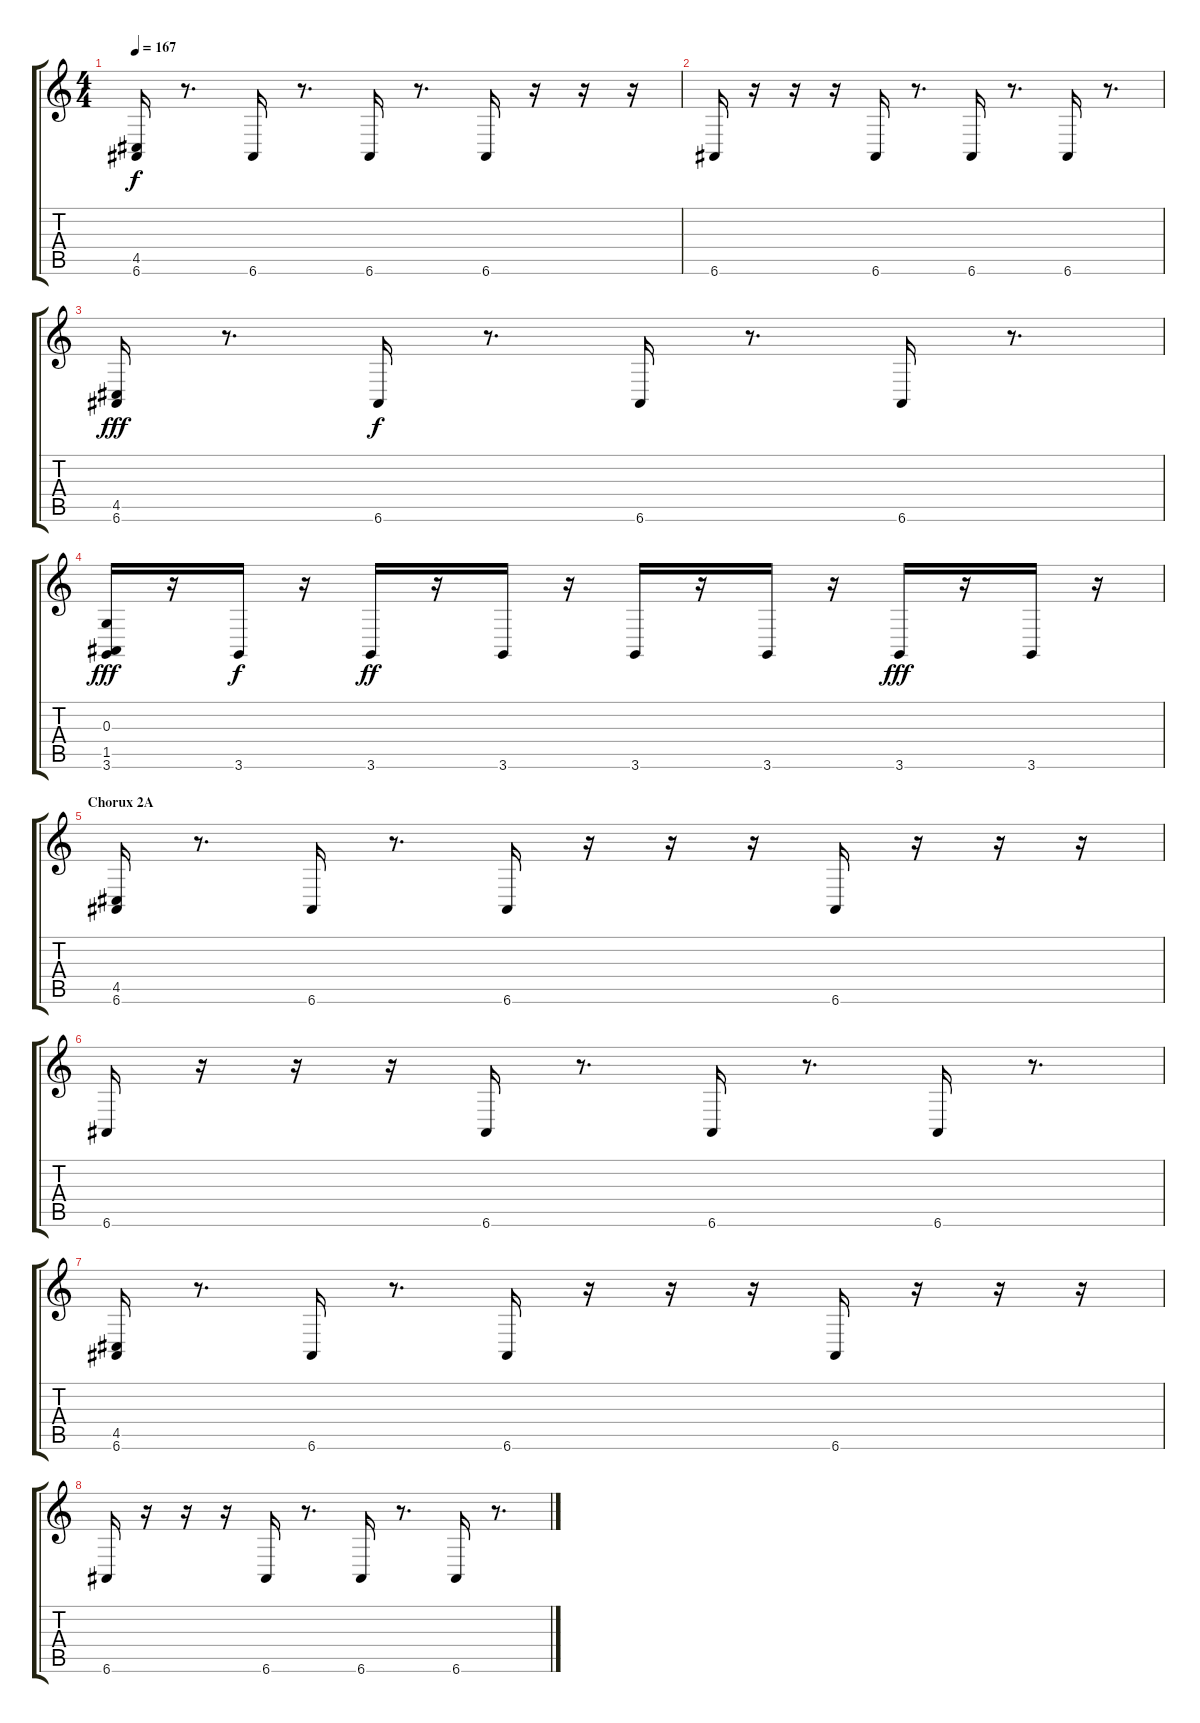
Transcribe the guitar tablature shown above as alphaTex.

\track "" {instrument tremolostrings}
\staff {score tabs}
\tuning (E4 B3 G3 D3 A2 E2) {hide}
\ts (4 4)
\tempo 167
\clef g2
\ks c
(4.5 6.6).16{dy f} r.8{d} 6.6.16 r.8{d} 6.6.16 r.8{d} 6.6.16 r.16 r.16 r.16 |
6.6.16 r.16 r.16 r.16 6.6.16 r.8{d} 6.6.16 r.8{d} 6.6.16 r.8{d} |
(4.5 6.6).16{dy fff} r.8{d} 6.6.16{dy f} r.8{d} 6.6.16 r.8{d} 6.6.16 r.8{d} |
(0.3 1.5 3.6).16{dy fff} r.16 3.6.16{dy f} r.16 3.6.16{dy ff} r.16 3.6.16 r.16 3.6.16 r.16 3.6.16 r.16 3.6.16{dy fff} r.16 3.6.16 r.16 |
\section ("" "Chorux 2A")
(4.5 6.6).16 r.8{d} 6.6.16 r.8{d} 6.6.16 r.16 r.16 r.16 6.6.16 r.16 r.16 r.16 |
6.6.16 r.16 r.16 r.16 6.6.16 r.8{d} 6.6.16 r.8{d} 6.6.16 r.8{d} |
(4.5 6.6).16 r.8{d} 6.6.16 r.8{d} 6.6.16 r.16 r.16 r.16 6.6.16 r.16 r.16 r.16 |
6.6.16 r.16 r.16 r.16 6.6.16 r.8{d} 6.6.16 r.8{d} 6.6.16 r.8{d}
